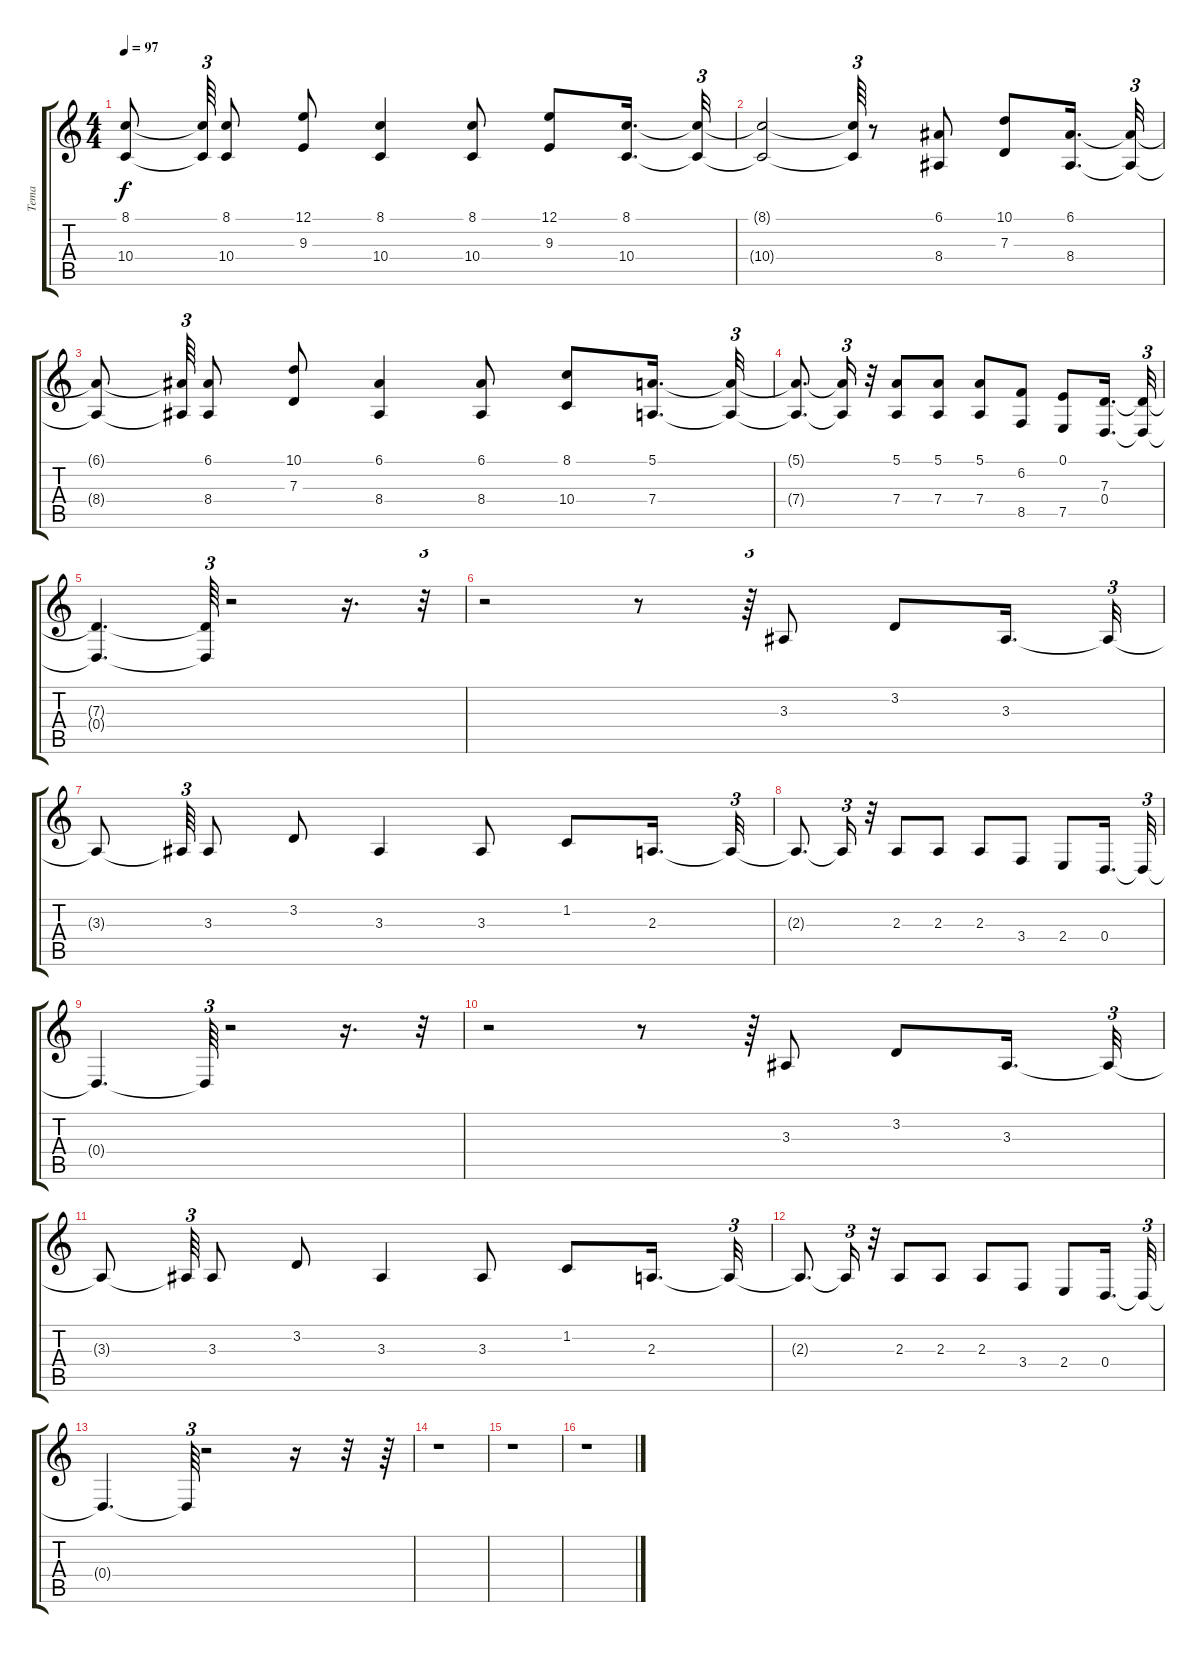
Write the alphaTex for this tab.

\track ("Tema" "Tema") {instrument acousticgrandpiano}
\staff {score tabs}
\tuning (E4 B3 G3 D3 A2 E2) {hide}
\ts (4 4)
\tempo 97
\clef g2
\ks c
(8.1{t} 10.4{t}).8{dy f} (8.1{t} 10.4{t}).64{tu (3 2)} (8.1 10.4).8 (12.1 9.3).8 (8.1 10.4).4 (8.1 10.4).8 (12.1 9.3).8 (8.1 10.4).16{d} (8.1{t} 10.4{t}).32{tu (3 2)} |
(8.1{t} 10.4{t}).2 (8.1{t} 10.4{t}).64{tu (3 2)} r.8 (6.1 8.4).8 (10.1 7.3).8 (6.1 8.4).16{d} (6.1{t} 8.4{t}).32{tu (3 2)} |
(6.1{t} 8.4{t}).8 (6.1{t} 8.4{t}).64{tu (3 2)} (6.1 8.4).8 (10.1 7.3).8 (6.1 8.4).4 (6.1 8.4).8 (8.1 10.4).8 (5.1 7.4).16{d} (5.1{t} 7.4{t}).32{tu (3 2)} |
(5.1{t} 7.4{t}).8{d} (5.1{t} 7.4{t}).16{tu (3 2)} r.32 (5.1 7.4).8 (5.1 7.4).8 (5.1 7.4).8 (6.2 8.5).8 (0.1 7.5).8 (7.3 0.4).16{d} (7.3{t} 0.4{t}).32{tu (3 2)} |
(7.3{t} 0.4{t}).4{d} (7.3{t} 0.4{t}).64{tu (3 2)} r.2 r.16{d} r.32{tu (3 2)} |
r.2 r.8 r.64{tu (3 2)} 3.3.8 3.2.8 3.3.16{d} 3.3{t}.32{tu (3 2)} |
3.3{t}.8 3.3{t}.64{tu (3 2)} 3.3.8 3.2.8 3.3.4 3.3.8 1.2.8 2.3.16{d} 2.3{t}.32{tu (3 2)} |
2.3{t}.8{d} 2.3{t}.16{tu (3 2)} r.32 2.3.8 2.3.8 2.3.8 3.4.8 2.4.8 0.4.16{d} 0.4{t}.32{tu (3 2)} |
0.4{t}.4{d} 0.4{t}.64{tu (3 2)} r.2 r.16{d} r.32{tu (3 2)} |
r.2 r.8 r.64{tu (3 2)} 3.3.8 3.2.8 3.3.16{d} 3.3{t}.32{tu (3 2)} |
3.3{t}.8 3.3{t}.64{tu (3 2)} 3.3.8 3.2.8 3.3.4 3.3.8 1.2.8 2.3.16{d} 2.3{t}.32{tu (3 2)} |
2.3{t}.8{d} 2.3{t}.16{tu (3 2)} r.32 2.3.8 2.3.8 2.3.8 3.4.8 2.4.8 0.4.16{d} 0.4{t}.32{tu (3 2)} |
0.4{t}.4{d} 0.4{t}.64{tu (3 2)} r.2 r.16 r.32 r.64 |
r.1 |
r.1 |
r.1
